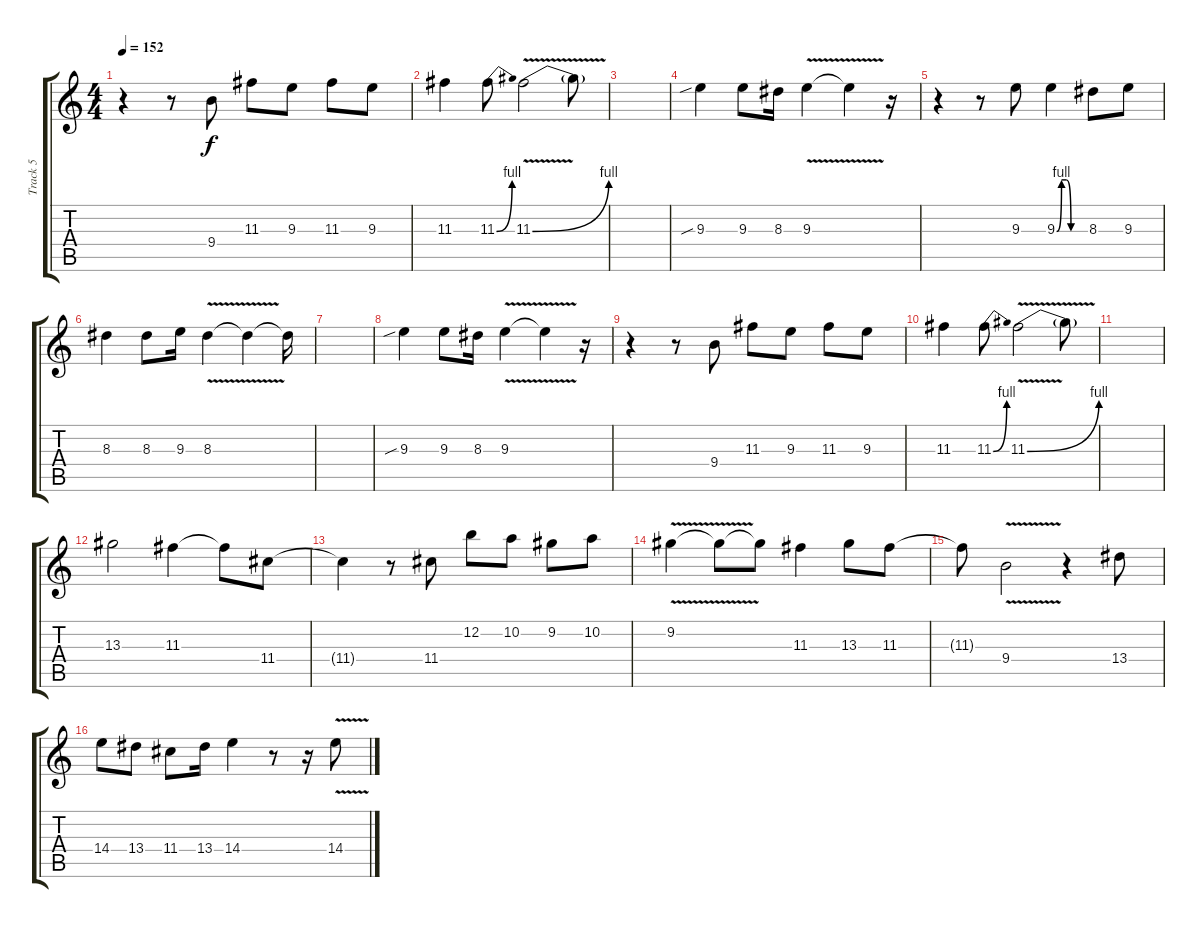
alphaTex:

\track ("Track 5" "Track 5") {instrument overdrivenguitar}
\staff {score tabs}
\tuning (E4 B3 G3 D3 A2 E2) {hide}
\ts (4 4)
\tempo 152
\clef g2
\ks c
r.4{dy f} r.8 9.4.8 11.3.8 9.3.8 11.3.8 9.3.8 |
11.3.4 11.3{be (bend 0 0 60 4)}.8 11.3{be (bend 0 0 60 4) v}.2 11.3{t}.8 |
|
9.3{sib}.4 9.3.8 8.3.16 9.3{v}.4 9.3{t}.4 r.16 |
r.4 r.8 9.3.8 9.3{be (custom 0 0 10 4 20 4 30 0 60 0)}.4 8.3.8 9.3.8 |
8.3.4 8.3.8 9.3.16 8.3{v}.4 8.3{t}.4 8.3{t}.16 |
|
9.3{sib}.4 9.3.8 8.3.16 9.3{v}.4 9.3{t}.4 r.16 |
r.4 r.8 9.4.8 11.3.8 9.3.8 11.3.8 9.3.8 |
11.3.4 11.3{be (bend 0 0 60 4)}.8 11.3{be (bend 0 0 60 4) v}.2 11.3{t}.8 |
|
13.3.2 11.3.4 11.3{t}.8 11.4.8 |
11.4{t}.4 r.8 11.4.8 12.2.8 10.2.8 9.2.8 10.2.8 |
9.2{v}.4 9.2{t}.8 9.2{t}.8 11.3.4 13.3.8 11.3.8 |
11.3{t}.8 9.4{v}.2 r.4 13.4.8 |
14.4.8 13.4.8 11.4.8 13.4.16 14.4.4 r.8 r.16 14.4{v}.8
